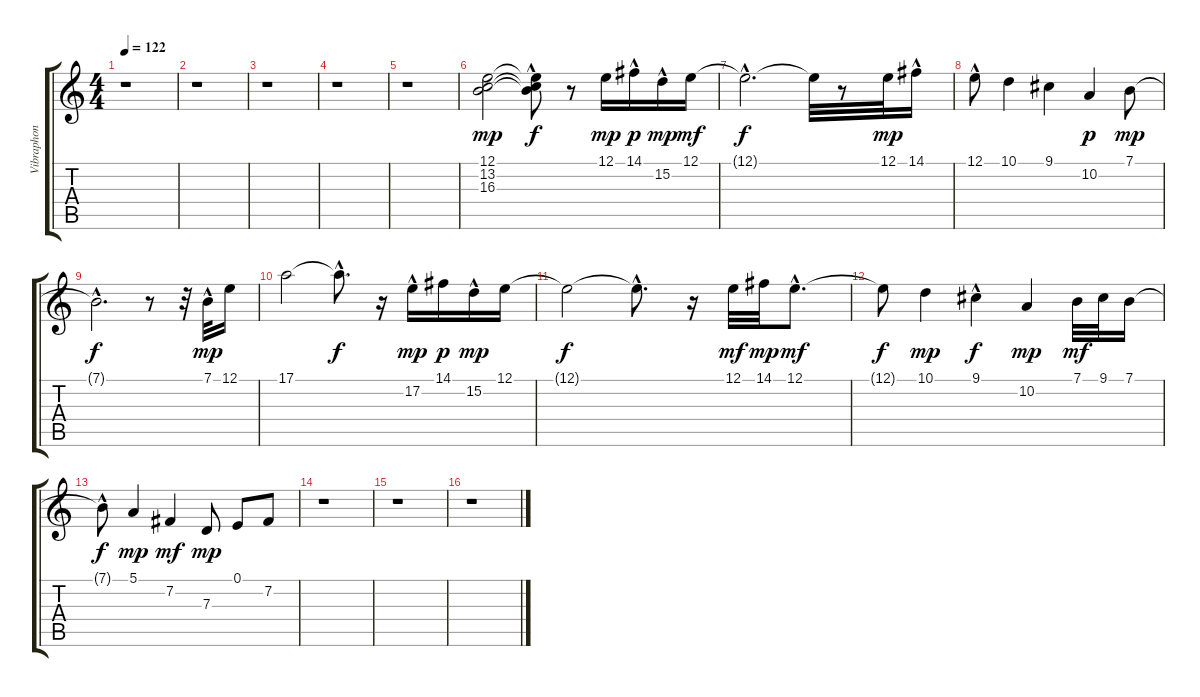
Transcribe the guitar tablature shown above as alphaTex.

\track (" Vibraphone*merged" " Vibraphon") {instrument vibraphone}
\staff {score tabs}
\tuning (E4 B3 G3 D3 A2 E2) {hide}
\ts (4 4)
\tempo 122
\clef g2
\ks c
r.1{dy mp} |
r.1 |
r.1 |
r.1 |
r.1 |
(12.1 13.2 16.3).2 (12.1{t} 13.2{hac t} 16.3{t}).8{dy f} r.8 12.1.16{dy mp} 14.1{hac}.16{dy p} 15.2{hac}.16{dy mp} 12.1.16{dy mf} |
12.1{hac t}.2{d dy f} 12.1{t}.32 r.8 12.1.32{dy mp} 14.1{hac}.16 |
12.1{hac}.8 10.1.4 9.1.4 10.2.4{dy p} 7.1.8{dy mp} |
7.1{hac t}.2{d dy f} r.8 r.32 7.1{hac}.32{dy mp} 12.1.16 |
17.1.2 17.1{hac t}.8{d dy f} r.16 17.2{hac}.16{dy mp} 14.1.16{dy p} 15.2{hac}.16{dy mp} 12.1.16 |
12.1{t}.2{dy f} 12.1{hac t}.8{d} r.16 12.1.32{dy mf} 14.1.32{dy mp} 12.1{hac}.8{d dy mf} |
12.1{t}.8{dy f} 10.1.4{dy mp} 9.1{hac}.4{dy f} 10.2.4{dy mp} 7.1.32{dy mf} 9.1.32 7.1.16 |
7.1{hac t}.8{dy f} 5.1.4{dy mp} 7.2.4{dy mf} 7.3.8{dy mp} 0.1.8 7.2.8 |
r.1 |
r.1 |
r.1
